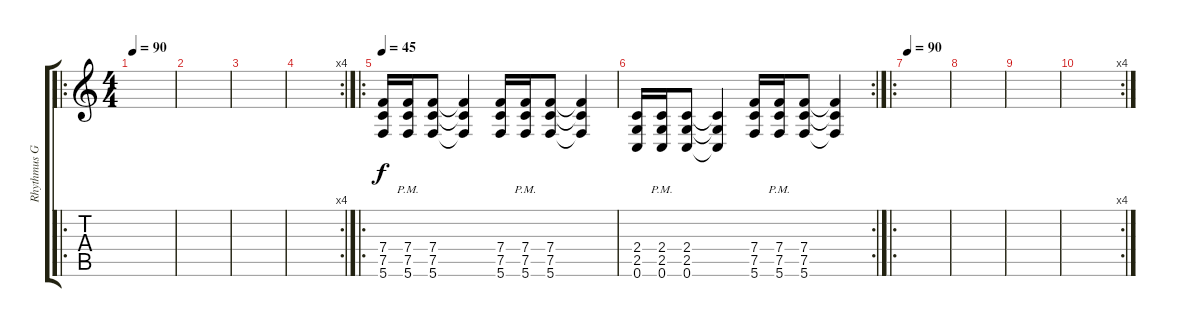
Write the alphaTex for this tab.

\track ("Rhythmus Gitarre 1" "Rhythmus G") {instrument overdrivenguitar}
\staff {score tabs}
\tuning (C4 G3 Eb3 Bb2 F2 C2) {hide}
\ro
\ts (4 4)
\tempo 90
\clef g2
\ks c
|
|
|
\rc 4
|
\ro
\tempo 45
(7.4 7.5 5.6).16 (7.4{pm} 7.5{pm} 5.6{pm}).16 (7.4 7.5 5.6).8 (7.4{t} 7.5{t} 5.6{t}).4 (7.4 7.5 5.6).16 (7.4{pm} 7.5{pm} 5.6{pm}).16 (7.4 7.5 5.6).8 (7.4{t} 7.5{t} 5.6{t}).4 |
\rc 2
(2.4 2.5 0.6).16 (2.4{pm} 2.5{pm} 0.6{pm}).16 (2.4 2.5 0.6).8 (2.4{t} 2.5{t} 0.6{t}).4 (7.4 7.5 5.6).16 (7.4{pm} 7.5{pm} 5.6{pm}).16 (7.4 7.5 5.6).8 (7.4{t} 7.5{t} 5.6{t}).4 |
\ro
\tempo 90
|
|
|
\rc 4
